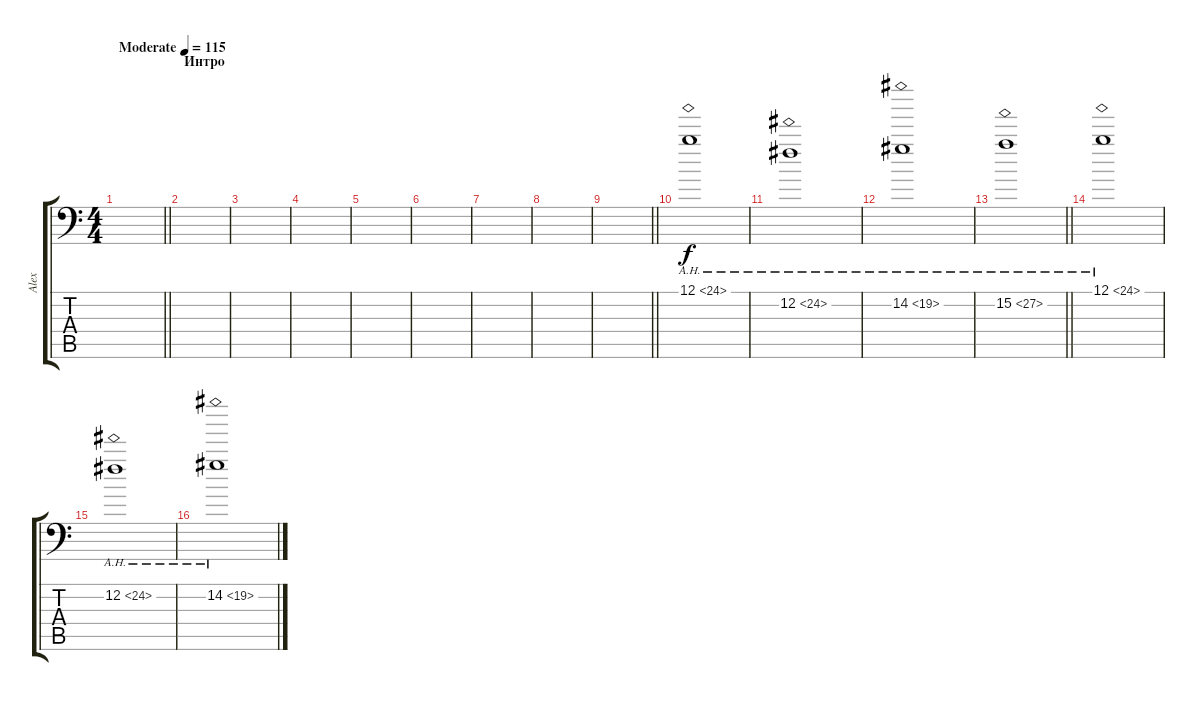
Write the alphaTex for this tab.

\track ("Alex" "Alex") {instrument distortionguitar}
\staff {score tabs}
\tuning (B3 Gb3 D3 A2 E2 A1) {hide}
\ts (4 4)
\tempo (115 "Moderate")
\clef f4
\barLineRight lightlight
\ks c
|
\section ("" "Интро")
|
|
|
|
|
|
|
\barLineRight lightlight
|
\section ("" "")
12.1{ah 12}.1{instrument electricguitarclean} |
12.2{ah 12}.1 |
14.2{ah 5}.1 |
\barLineRight lightlight
15.2{ah 12}.1 |
12.1{ah 12}.1 |
12.2{ah 12}.1 |
14.2{ah 5}.1
